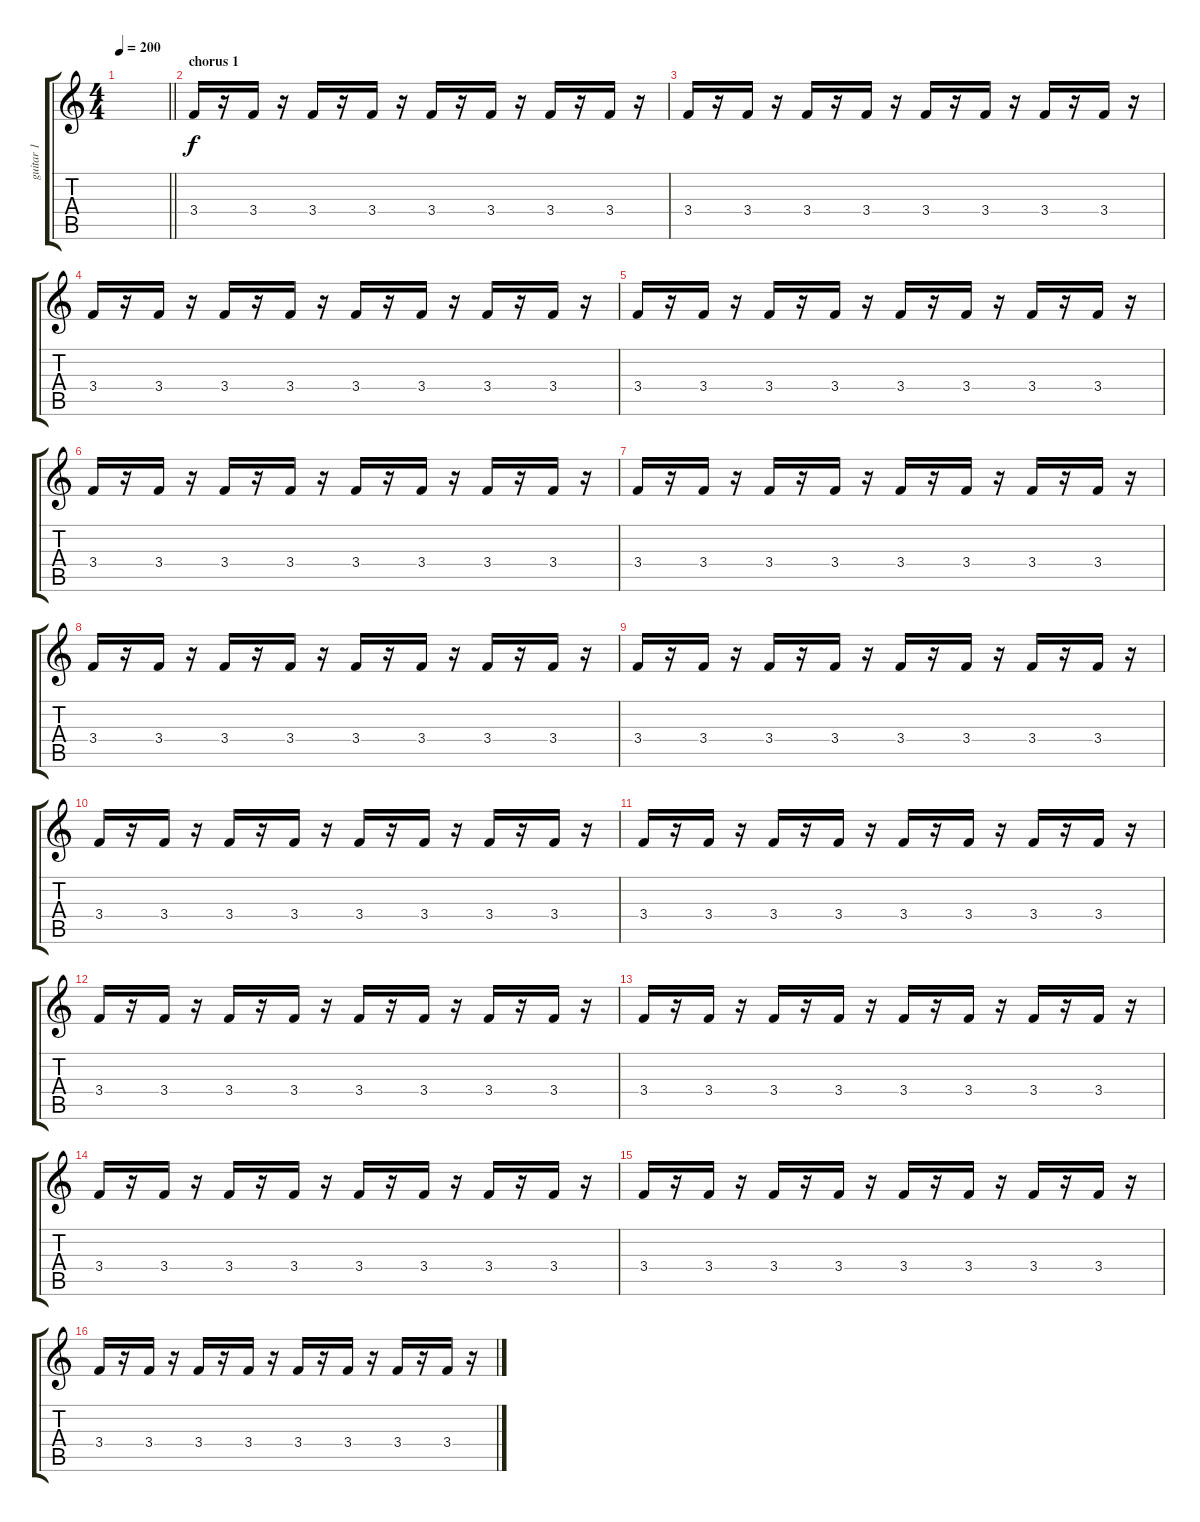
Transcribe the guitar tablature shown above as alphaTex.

\track ("guitar 1" "guitar 1") {instrument electricguitarmuted}
\staff {score tabs}
\tuning (E4 B3 G3 D3 A2 E2) {hide}
\ts (4 4)
\tempo 200
\clef g2
\barLineRight lightlight
\ks c
|
\section ("" "chorus 1")
3.4.16 r.16 3.4.16 r.16 3.4.16 r.16 3.4.16 r.16 3.4.16 r.16 3.4.16 r.16 3.4.16 r.16 3.4.16 r.16 |
3.4.16 r.16 3.4.16 r.16 3.4.16 r.16 3.4.16 r.16 3.4.16 r.16 3.4.16 r.16 3.4.16 r.16 3.4.16 r.16 |
3.4.16 r.16 3.4.16 r.16 3.4.16 r.16 3.4.16 r.16 3.4.16 r.16 3.4.16 r.16 3.4.16 r.16 3.4.16 r.16 |
3.4.16 r.16 3.4.16 r.16 3.4.16 r.16 3.4.16 r.16 3.4.16 r.16 3.4.16 r.16 3.4.16 r.16 3.4.16 r.16 |
3.4.16 r.16 3.4.16 r.16 3.4.16 r.16 3.4.16 r.16 3.4.16 r.16 3.4.16 r.16 3.4.16 r.16 3.4.16 r.16 |
3.4.16 r.16 3.4.16 r.16 3.4.16 r.16 3.4.16 r.16 3.4.16 r.16 3.4.16 r.16 3.4.16 r.16 3.4.16 r.16 |
3.4.16 r.16 3.4.16 r.16 3.4.16 r.16 3.4.16 r.16 3.4.16 r.16 3.4.16 r.16 3.4.16 r.16 3.4.16 r.16 |
3.4.16 r.16 3.4.16 r.16 3.4.16 r.16 3.4.16 r.16 3.4.16 r.16 3.4.16 r.16 3.4.16 r.16 3.4.16 r.16 |
3.4.16 r.16 3.4.16 r.16 3.4.16 r.16 3.4.16 r.16 3.4.16 r.16 3.4.16 r.16 3.4.16 r.16 3.4.16 r.16 |
3.4.16 r.16 3.4.16 r.16 3.4.16 r.16 3.4.16 r.16 3.4.16 r.16 3.4.16 r.16 3.4.16 r.16 3.4.16 r.16 |
3.4.16 r.16 3.4.16 r.16 3.4.16 r.16 3.4.16 r.16 3.4.16 r.16 3.4.16 r.16 3.4.16 r.16 3.4.16 r.16 |
3.4.16 r.16 3.4.16 r.16 3.4.16 r.16 3.4.16 r.16 3.4.16 r.16 3.4.16 r.16 3.4.16 r.16 3.4.16 r.16 |
3.4.16 r.16 3.4.16 r.16 3.4.16 r.16 3.4.16 r.16 3.4.16 r.16 3.4.16 r.16 3.4.16 r.16 3.4.16 r.16 |
3.4.16 r.16 3.4.16 r.16 3.4.16 r.16 3.4.16 r.16 3.4.16 r.16 3.4.16 r.16 3.4.16 r.16 3.4.16 r.16 |
3.4.16 r.16 3.4.16 r.16 3.4.16 r.16 3.4.16 r.16 3.4.16 r.16 3.4.16 r.16 3.4.16 r.16 3.4.16 r.16
